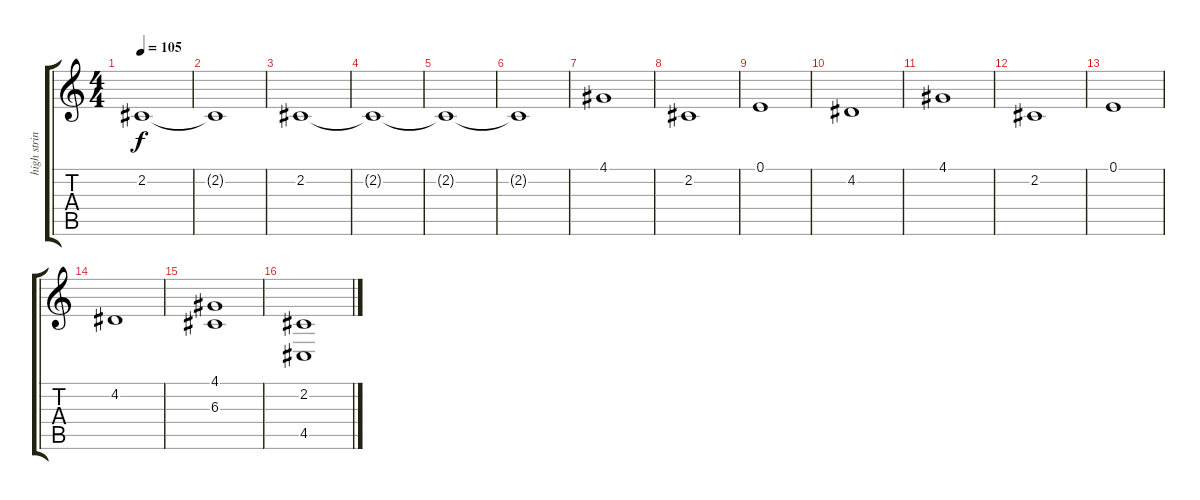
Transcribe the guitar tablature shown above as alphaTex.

\track ("high strings" "high strin") {instrument stringensemble1}
\staff {score tabs}
\tuning (E4 B3 G3 D3 A2 E2) {hide}
\ts (4 4)
\tempo 105
\clef g2
\ks c
2.2{t}.1{dy f} |
2.2{t}.1 |
2.2.1 |
2.2{t}.1 |
2.2{t}.1 |
2.2{t}.1 |
4.1.1 |
2.2.1 |
0.1.1 |
4.2.1 |
4.1.1 |
2.2.1 |
0.1.1 |
4.2.1 |
(4.1 6.3).1 |
(2.2 4.5).1
